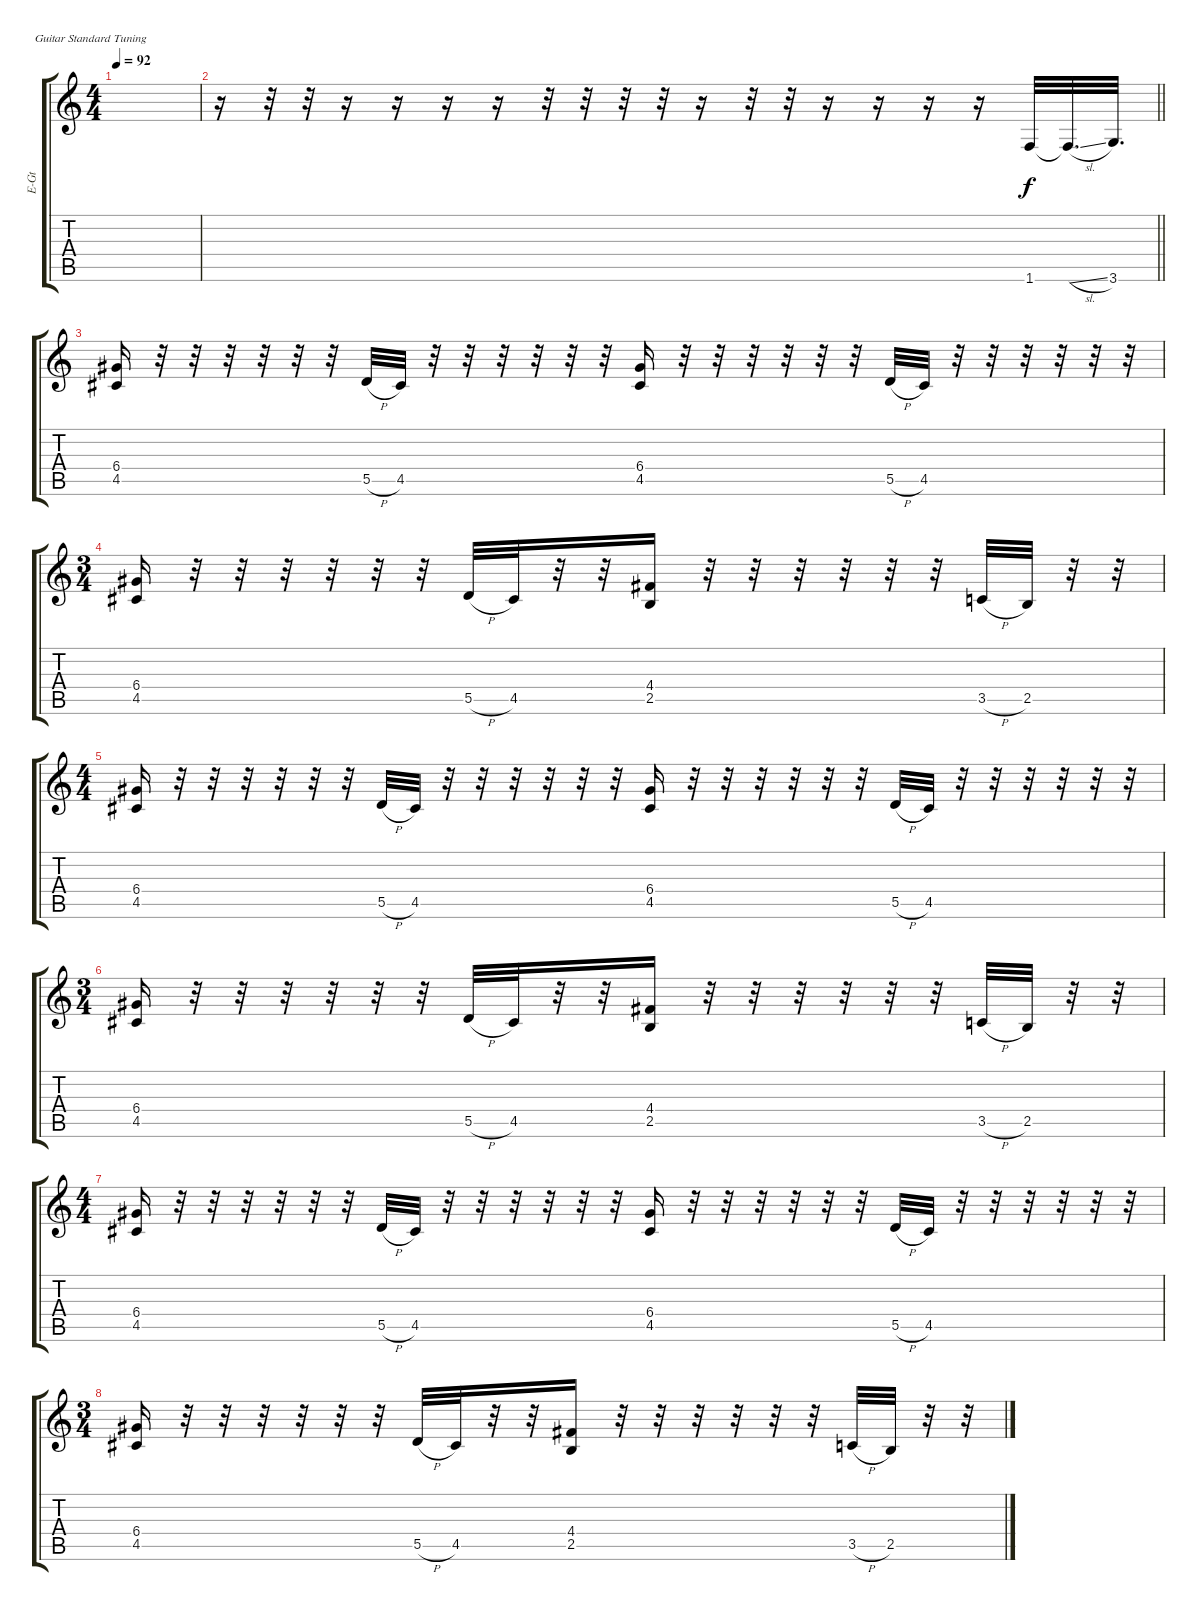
\track ("Rhythm chord doubling2" "E-Gt") {instrument distortionguitar}
\staff {score tabs}
\tuning (E4 B3 G3 D3 A2 E2)
\ts (4 4)
\tempo 92
\clef g2
\ks c
|
\barLineRight lightlight
r.16 r.32 r.32 r.16 r.16 r.16 r.16 r.32 r.32 r.32 r.32 r.16 r.32 r.32 r.16 r.16 r.16 r.16 1.6.32 1.6{sl t}.32{d} 3.6.32{d} |
(6.4 4.5).16 r.32 r.32 r.32 r.32 r.32 r.32 5.5{h}.32 4.5.32 r.32 r.32 r.32 r.32 r.32 r.32 (6.4 4.5).16 r.32 r.32 r.32 r.32 r.32 r.32 5.5{h}.32 4.5.32 r.32 r.32 r.32 r.32 r.32 r.32 |
\ts (3 4)
\beaming (8 2 2 2)
(6.4 4.5).16 r.32 r.32 r.32 r.32 r.32 r.32 5.5{h}.32 4.5.32 r.32 r.32 (4.4 2.5).16 r.32 r.32 r.32 r.32 r.32 r.32 3.5{h}.32 2.5.32 r.32 r.32 |
\ts (4 4)
\beaming (8 2 2 2 2)
(6.4 4.5).16 r.32 r.32 r.32 r.32 r.32 r.32 5.5{h}.32 4.5.32 r.32 r.32 r.32 r.32 r.32 r.32 (6.4 4.5).16 r.32 r.32 r.32 r.32 r.32 r.32 5.5{h}.32 4.5.32 r.32 r.32 r.32 r.32 r.32 r.32 |
\ts (3 4)
\beaming (8 2 2 2)
(6.4 4.5).16 r.32 r.32 r.32 r.32 r.32 r.32 5.5{h}.32 4.5.32 r.32 r.32 (4.4 2.5).16 r.32 r.32 r.32 r.32 r.32 r.32 3.5{h}.32 2.5.32 r.32 r.32 |
\ts (4 4)
\beaming (8 2 2 2 2)
(6.4 4.5).16 r.32 r.32 r.32 r.32 r.32 r.32 5.5{h}.32 4.5.32 r.32 r.32 r.32 r.32 r.32 r.32 (6.4 4.5).16 r.32 r.32 r.32 r.32 r.32 r.32 5.5{h}.32 4.5.32 r.32 r.32 r.32 r.32 r.32 r.32 |
\ts (3 4)
\beaming (8 2 2 2)
(6.4 4.5).16 r.32 r.32 r.32 r.32 r.32 r.32 5.5{h}.32 4.5.32 r.32 r.32 (4.4 2.5).16 r.32 r.32 r.32 r.32 r.32 r.32 3.5{h}.32 2.5.32 r.32 r.32
